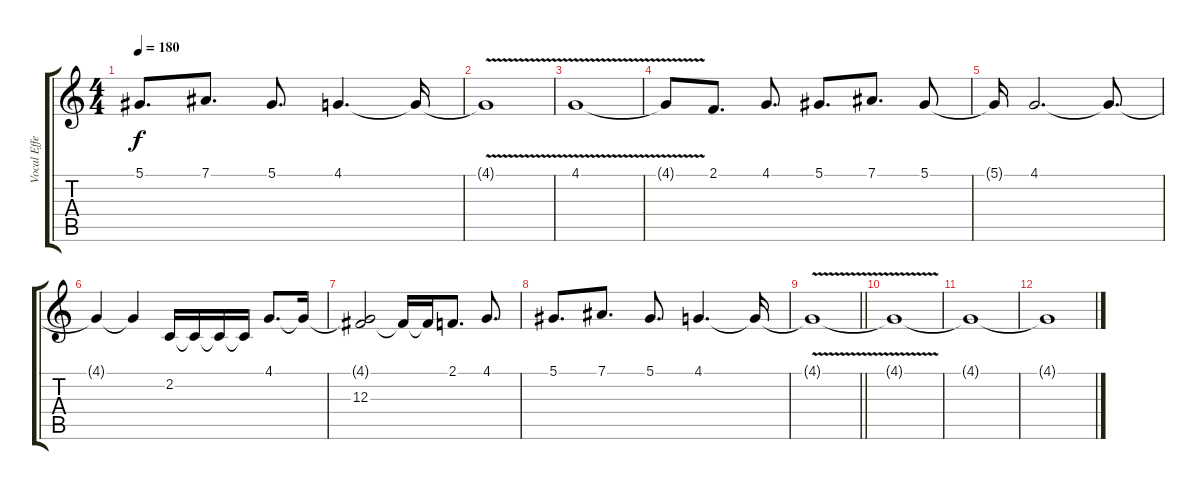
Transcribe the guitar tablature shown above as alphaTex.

\track ("Vocal Effects [Draiman]" "Vocal Effe") {instrument pad8sweep}
\staff {score tabs}
\tuning (Eb4 Bb3 Gb3 Db3 Ab2 Db2) {hide}
\ts (4 4)
\tempo 180
\clef g2
\ks c
5.1.8{d dy f} 7.1.8{d} 5.1.8{d} 4.1.4{d} 4.1{t}.16 |
4.1{v t}.1 |
4.1{v}.1 |
4.1{t}.8 2.1.8{d} 4.1.8{d} 5.1.8{d} 7.1.8{d} 5.1.8 |
5.1{t}.16 4.1.2{d} 4.1{t}.8{d} |
4.1{t}.4 4.1{t}.4 2.2.16 2.2{t}.16 2.2{t}.16 2.2{t}.16 4.1.8{d} 4.1{t}.16 |
(4.1{t} 12.3).2 12.3{t}.16 12.3{t}.16 2.1.8{d} 4.1.8{d} |
5.1.8{d} 7.1.8{d} 5.1.8{d} 4.1.4{d} 4.1{t}.16 |
\barLineRight lightlight
4.1{v t}.1 |
4.1{t}.1 |
4.1{t}.1 |
4.1{t}.1
